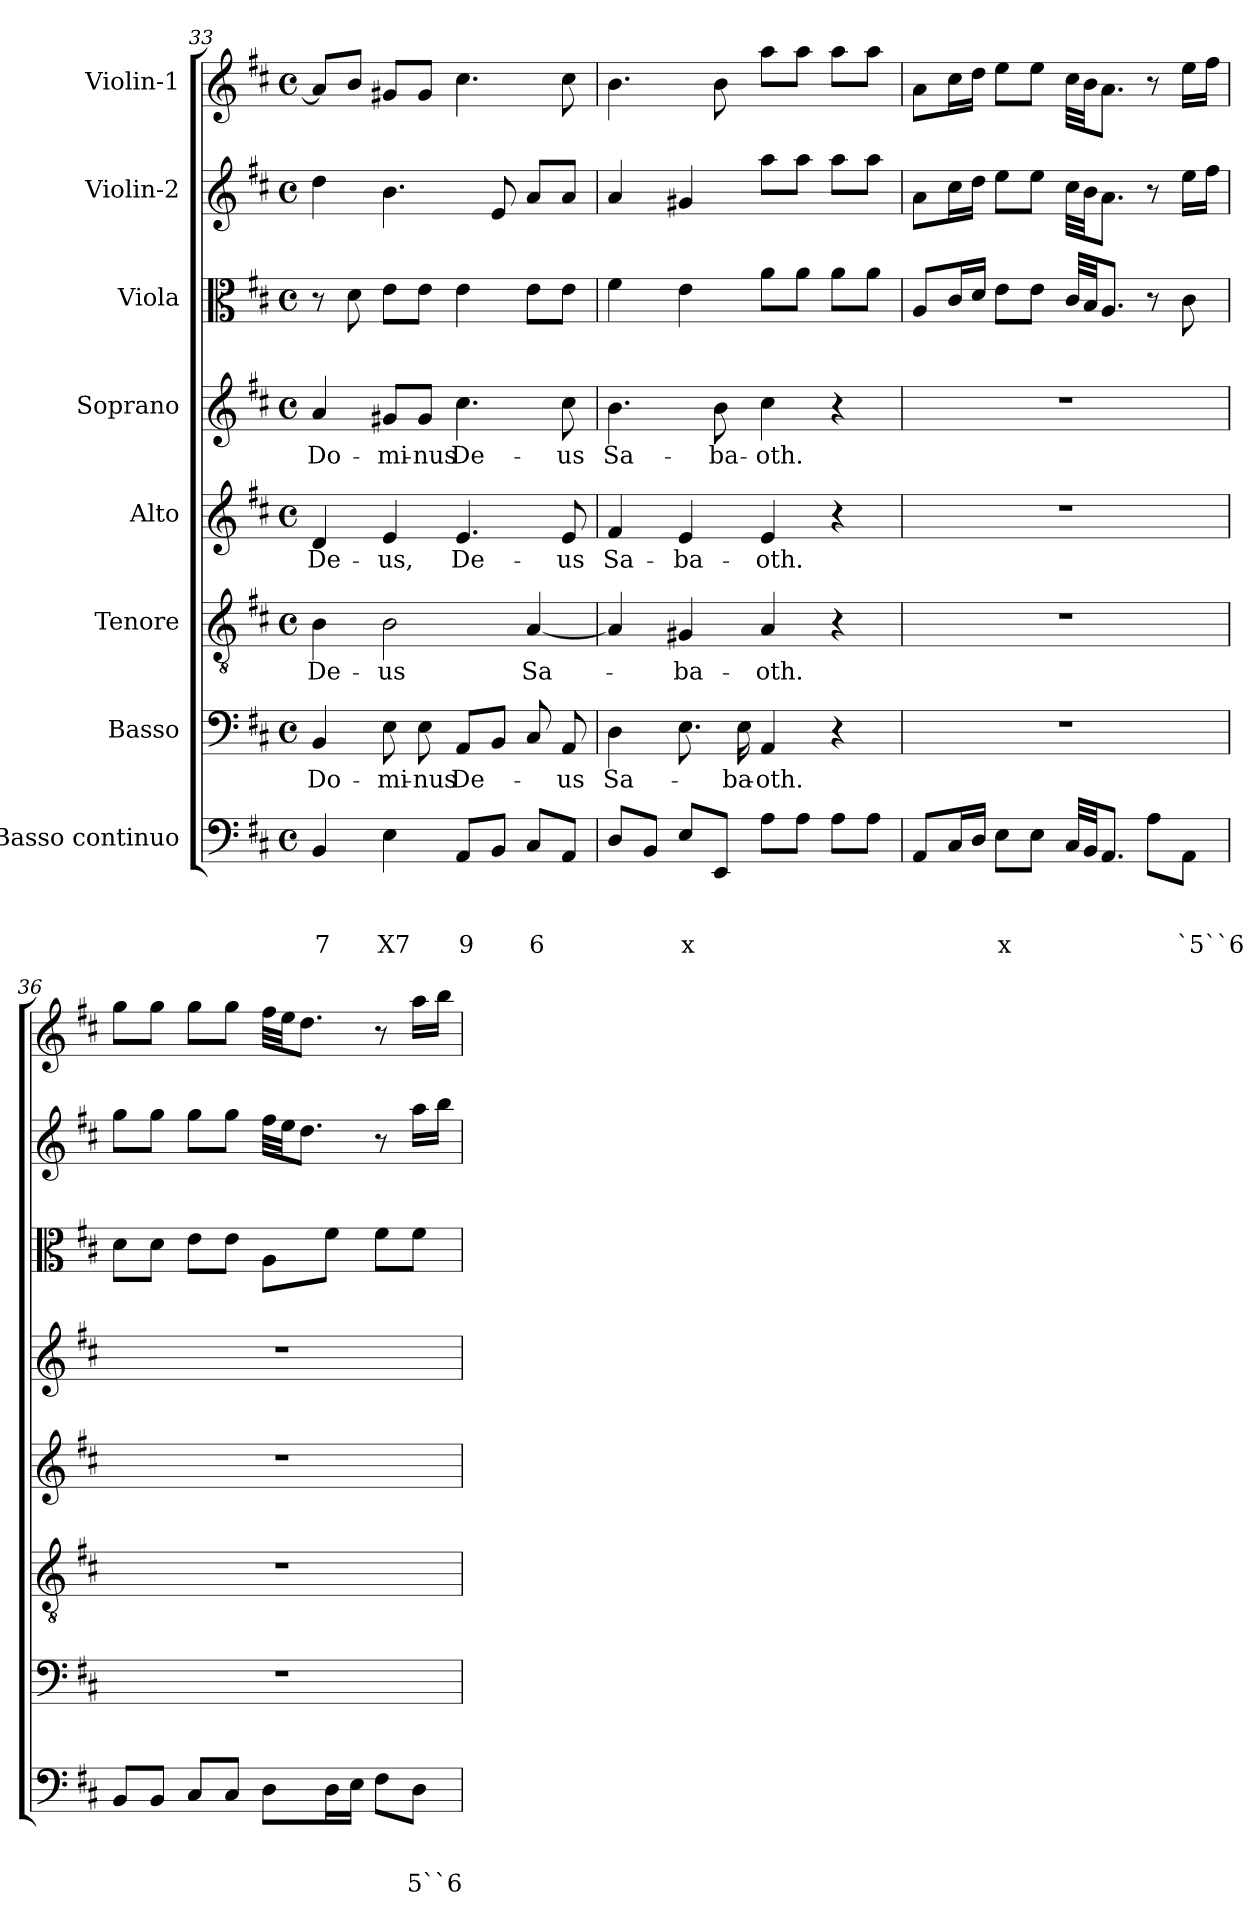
**kern	**text	**text	**text	**kern	**text	**kern	**text	**kern	**text	**kern	**text	**kern	**kern	**kern
*part8	*part8	*part8	*part8	*part7	*part7	*part6	*part6	*part5	*part5	*part4	*part4	*part3	*part2	*part1
*staff8	*staff8	*staff8	*staff8	*staff7	*staff7	*staff6	*staff6	*staff5	*staff5	*staff4	*staff4	*staff3	*staff2	*staff1
*I"Basso continuo	*	*	*	*I"Basso	*	*I"Tenore	*	*I"Alto	*	*I"Soprano	*	*I"Viola	*I"Violin-2	*I"Violin-1
!!LO:LB:g=z
*clefF4	*	*	*	*clefF4	*	*clefGv2	*	*clefG2	*	*clefG2	*	*clefC3	*clefG2	*clefG2
*k[f#c#]	*	*	*	*k[f#c#]	*	*k[f#c#]	*	*k[f#c#]	*	*k[f#c#]	*	*k[f#c#]	*k[f#c#]	*k[f#c#]
*D:	*	*	*	*D:	*	*D:	*	*D:	*	*D:	*	*D:	*D:	*D:
*M4/4	*	*	*	*M4/4	*	*M4/4	*	*M4/4	*	*M4/4	*	*M4/4	*M4/4	*M4/4
*met(c)	*	*	*	*met(c)	*	*met(c)	*	*met(c)	*	*met(c)	*	*met(c)	*met(c)	*met(c)
=33	=33	=33	=33	=33	=33	=33	=33	=33	=33	=33	=33	=33	=33	=33
!	!	!	!LO:LY:b	!	!LO:LY:b	!	!LO:LY:b	!	!LO:LY:b	!	!LO:LY:b	!	!	!
4BB/	.	.	7	4BB/	Do-	4B\	De-	4d/	De-	4a/	Do-	8r	4dd\	8a/L]
.	.	.	.	.	.	.	.	.	.	.	.	8d\	.	8b/J
!	!	!	!LO:LY:b	!	!LO:LY:b	!	!LO:LY:b	!	!LO:LY:b	!	!LO:LY:b	!	!	!
4E\	.	.	X7	8E\	-mi-	2B\	-us	4e/	-us,	8g#X/L	-mi-	8e\L	4.b\	8g#X/L
!	!	!	!	!	!LO:LY:b	!	!	!	!	!	!LO:LY:b	!	!	!
.	.	.	.	8E\	-nus	.	.	.	.	8g#/J	-nus	8e\J	.	8g#/J
!	!	!	!LO:LY:b	!	!LO:LY:b	!	!	!	!LO:LY:b	!	!LO:LY:b	!	!	!
8AA/L	.	.	9	8AA/L	De-	.	.	4.e/	De-	4.cc#\	De-	4e\	.	4.cc#\
8BB/J	.	.	.	8BB/J	.	.	.	.	.	.	.	.	8e/	.
!	!	!	!LO:LY:b	!	!	!	!LO:LY:b	!	!	!	!	!	!	!
8C#/L	.	.	6	8C#/	.	[4A/	Sa-	.	.	.	.	8e\L	8a/L	.
!	!	!	!	!	!LO:LY:b	!	!	!	!LO:LY:b	!	!LO:LY:b	!	!	!
8AA/J	.	.	.	8AA/	-us	.	.	8e/	-us	8cc#\	-us	8e\J	8a/J	8cc#\
=34	=34	=34	=34	=34	=34	=34	=34	=34	=34	=34	=34	=34	=34	=34
!	!	!	!	!	!LO:LY:b	!	!	!	!LO:LY:b	!	!LO:LY:b	!	!	!
8D/L	.	.	.	4D\	Sa-	4A/]	.	4f#/	Sa-	4.b\	Sa-	4f#\	4a/	4.b\
8BB/J	.	.	.	.	.	.	.	.	.	.	.	.	.	.
!	!	!	!LO:LY:b	!	!	!	!LO:LY:b	!	!LO:LY:b	!	!	!	!	!
8E/L	.	.	x	8.E\	.	4G#X/	-ba-	4e/	-ba-	.	.	4e\	4g#X/	.
!	!	!	!	!	!	!	!	!	!	!	!LO:LY:b	!	!	!
8EE/J	.	.	.	.	.	.	.	.	.	8b\	-ba-	.	.	8b\
!	!	!	!	!	!LO:LY:b	!	!	!	!	!	!	!	!	!
.	.	.	.	16E\	-ba-	.	.	.	.	.	.	.	.	.
!	!	!	!	!	!LO:LY:b	!	!LO:LY:b	!	!LO:LY:b	!	!LO:LY:b	!	!	!
8A\L	.	.	.	4AA/	-oth.	4A/	-oth.	4e/	-oth.	4cc#\	-oth.	8a\L	8aa\L	8aa\L
8A\J	.	.	.	.	.	.	.	.	.	.	.	8a\J	8aa\J	8aa\J
8A\L	.	.	.	4r	.	4r	.	4r	.	4r	.	8a\L	8aa\L	8aa\L
8A\J	.	.	.	.	.	.	.	.	.	.	.	8a\J	8aa\J	8aa\J
=35	=35	=35	=35	=35	=35	=35	=35	=35	=35	=35	=35	=35	=35	=35
8AA/L	.	.	.	1r	.	1r	.	1r	.	1r	.	8A/L	8a\L	8a\L
16C#/L	.	.	.	.	.	.	.	.	.	.	.	16c#/L	16cc#\L	16cc#\L
16D/JJ	.	.	.	.	.	.	.	.	.	.	.	16d/JJ	16dd\JJ	16dd\JJ
!	!	!	!LO:LY:b	!	!	!	!	!	!	!	!	!	!	!
8E\L	.	.	x	.	.	.	.	.	.	.	.	8e\L	8ee\L	8ee\L
8E\J	.	.	.	.	.	.	.	.	.	.	.	8e\J	8ee\J	8ee\J
32C#/LLL	.	.	.	.	.	.	.	.	.	.	.	32c#/LLL	32cc#\LLL	32cc#\LLL
32BB/JJ	.	.	.	.	.	.	.	.	.	.	.	32B/JJ	32b\JJ	32b\JJ
8.AA/J	.	.	.	.	.	.	.	.	.	.	.	8.A/J	8.a\J	8.a\J
8A\L	.	.	.	.	.	.	.	.	.	.	.	8r	8r	8r
!	!	!	!LO:LY:b	!	!	!	!	!	!	!	!	!	!	!
8AA\J	.	.	`5``6	.	.	.	.	.	.	.	.	8c#\	16ee\LL	16ee\LL
.	.	.	.	.	.	.	.	.	.	.	.	.	16ff#\JJ	16ff#\JJ
=36	=36	=36	=36	=36	=36	=36	=36	=36	=36	=36	=36	=36	=36	=36
8BB/L	.	.	.	1r	.	1r	.	1r	.	1r	.	8d\L	8gg\L	8gg\L
8BB/J	.	.	.	.	.	.	.	.	.	.	.	8d\J	8gg\J	8gg\J
8C#/L	.	.	.	.	.	.	.	.	.	.	.	8e\L	8gg\L	8gg\L
8C#/J	.	.	.	.	.	.	.	.	.	.	.	8e\J	8gg\J	8gg\J
8D\L	.	.	.	.	.	.	.	.	.	.	.	8A\L	32ff#\LLL	32ff#\LLL
.	.	.	.	.	.	.	.	.	.	.	.	.	32ee\JJ	32ee\JJ
.	.	.	.	.	.	.	.	.	.	.	.	.	8.dd\J	8.dd\J
16D\L	.	.	.	.	.	.	.	.	.	.	.	8f#\J	.	.
16E\JJ	.	.	.	.	.	.	.	.	.	.	.	.	.	.
8F#\L	.	.	.	.	.	.	.	.	.	.	.	8f#\L	8r	8r
!	!	!	!LO:LY:b	!	!	!	!	!	!	!	!	!	!	!
8D\J	.	.	5``6	.	.	.	.	.	.	.	.	8f#\J	16aa\LL	16aa\LL
.	.	.	.	.	.	.	.	.	.	.	.	.	16bb\JJ	16bb\JJ
=	=	=	=	=	=	=	=	=	=	=	=	=	=	=
*-	*-	*-	*-	*-	*-	*-	*-	*-	*-	*-	*-	*-	*-	*-
